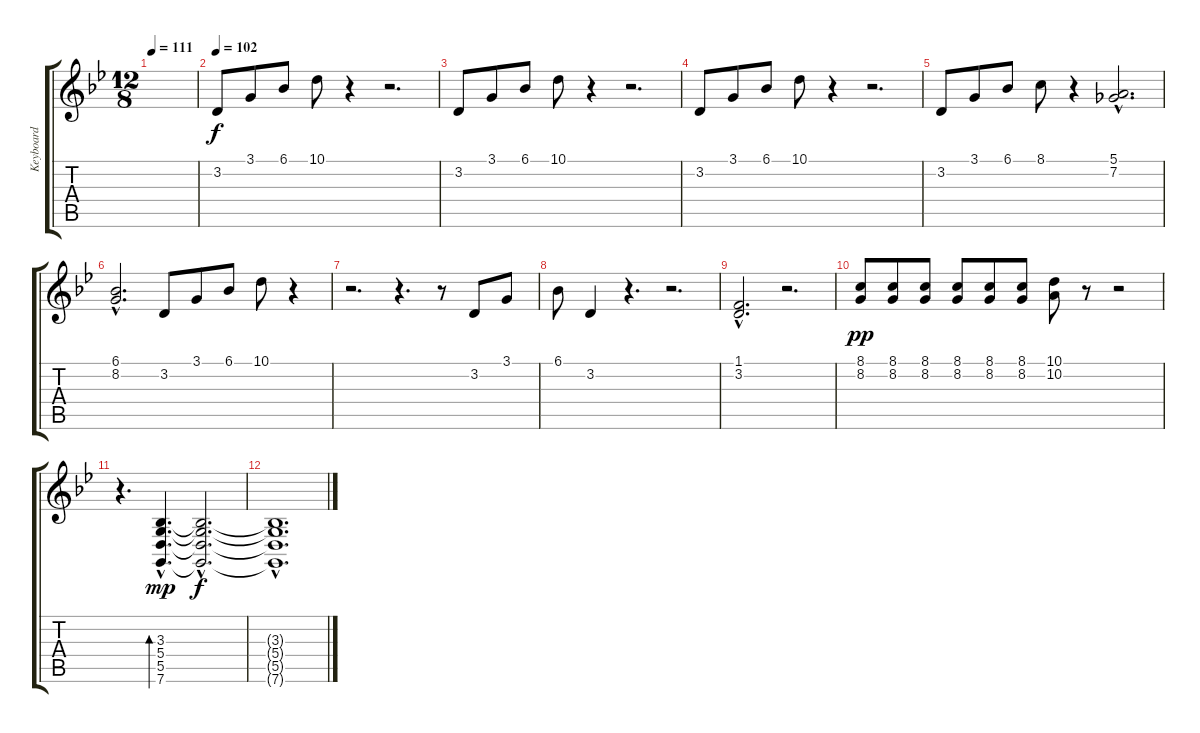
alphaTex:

\track ("Keyboard" "Keyboard") {instrument electricpiano1}
\staff {score tabs}
\tuning (E4 B3 G3 D3 A2 C2) {hide}
\ts (12 8)
\tempo 111
\clef g2
\ks gminor
|
\tempo 102
3.2.8{volume 14} 3.1.8 6.1.8 10.1.8 r.4 r.2{d} |
3.2.8 3.1.8 6.1.8 10.1.8 r.4 r.2{d} |
3.2.8 3.1.8 6.1.8 10.1.8 r.4 r.2{d} |
3.2.8 3.1.8 6.1.8 8.1.8 r.4 (5.1{hac} 7.2{hac}).2{d} |
(6.1{hac} 8.2{hac}).2{d} 3.2.8 3.1.8 6.1.8 10.1.8 r.4 |
r.2{d} r.4{d} r.8 3.2.8 3.1.8 |
6.1.8 3.2.4 r.4{d} r.2{d} |
(1.1{hac} 3.2{hac}).2{d} r.2{d} |
(8.1 8.2).8{dy pp} (8.1 8.2).8 (8.1 8.2).8 (8.1 8.2).8 (8.1 8.2).8 (8.1 8.2).8 (10.1 10.2).8 r.8 r.2 |
r.4{d} (3.3{hac} 5.4{hac} 5.5{hac} 7.6{hac}).4{d bd 60 dy mp} (3.3{hac t} 5.4{hac t} 5.5{hac t} 7.6{hac t}).2{d dy f} |
(3.3{hac t} 5.4{hac t} 5.5{hac t} 7.6{hac t}).1{d}
